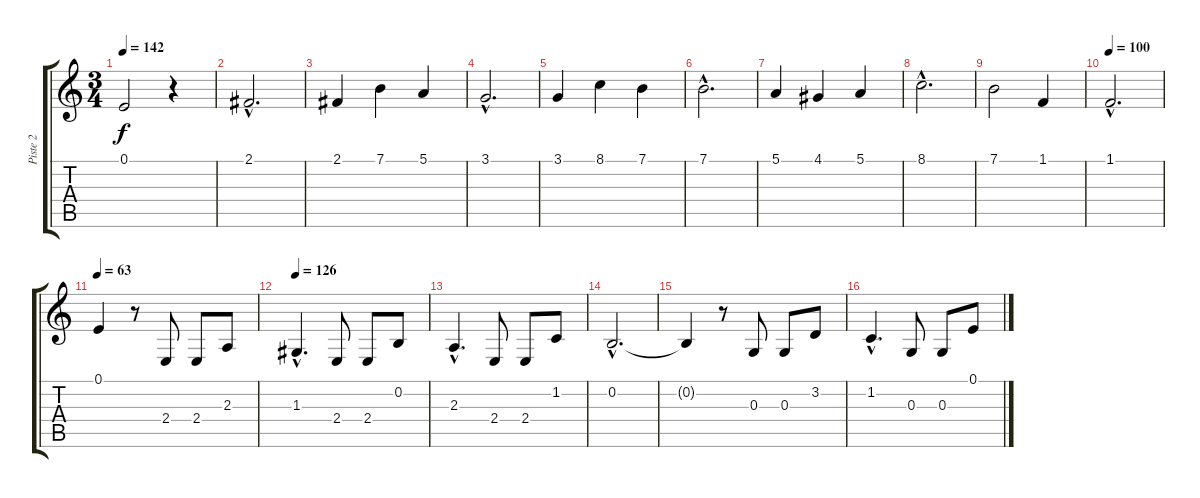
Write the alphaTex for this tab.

\track ("Piste 2" "Piste 2") {instrument clarinet}
\staff {score tabs}
\tuning (E4 B3 G3 D3 A2 E2) {hide}
\ts (3 4)
\tempo 142
\clef g2
\ks c
0.1{t}.2{dy f} r.4 |
2.1{hac}.2{d} |
2.1.4 7.1.4 5.1.4 |
3.1{hac}.2{d} |
3.1.4 8.1.4 7.1.4 |
7.1{hac}.2{d} |
5.1.4 4.1.4 5.1.4 |
8.1{hac}.2{d} |
7.1.2 1.1.4 |
\tempo 100
1.1{hac}.2{d} |
\tempo 63
0.1.4 r.8 2.4.8 2.4.8 2.3.8 |
\tempo 126
1.3{hac}.4{d} 2.4.8 2.4.8 0.2.8 |
2.3{hac}.4{d} 2.4.8 2.4.8 1.2.8 |
0.2{hac}.2{d} |
0.2{t}.4 r.8 0.3.8 0.3.8 3.2.8 |
1.2{hac}.4{d} 0.3.8 0.3.8 0.1.8
